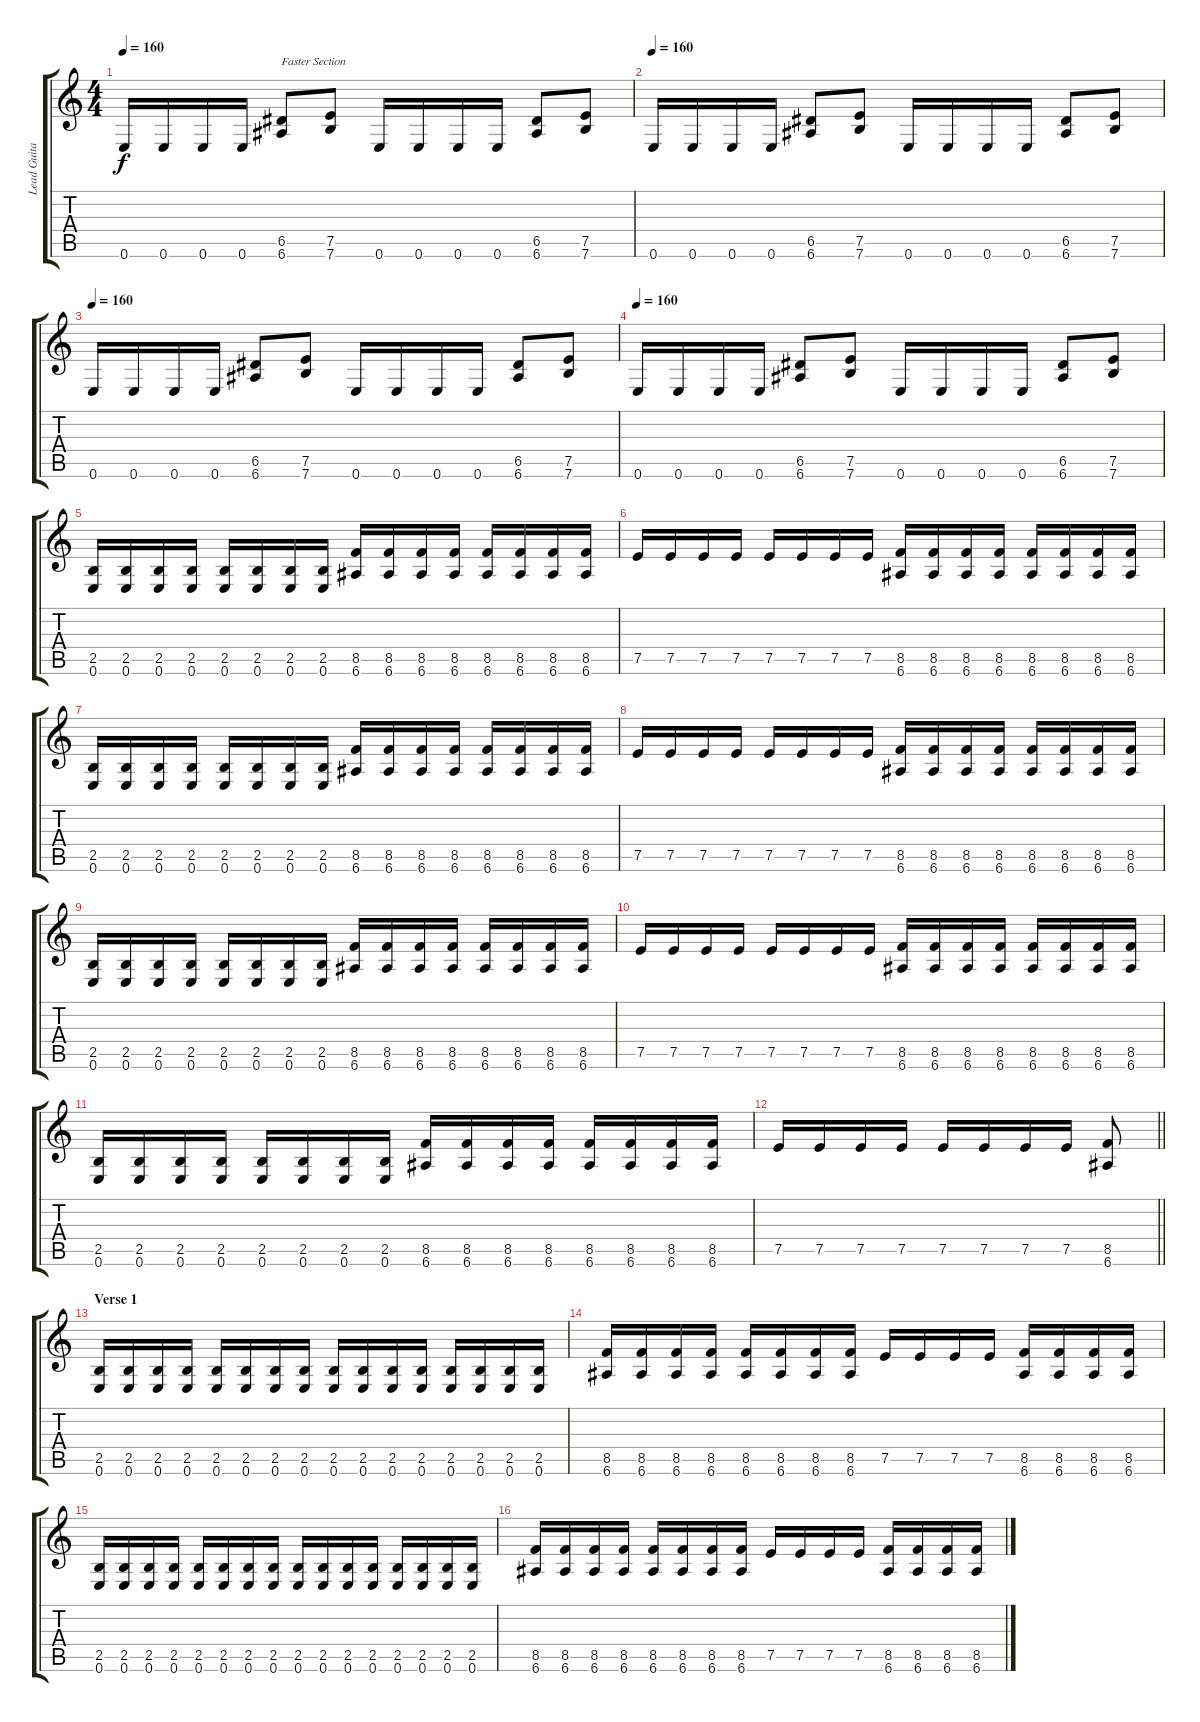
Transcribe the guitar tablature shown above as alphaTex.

\track ("Lead Guitar" "Lead Guita") {instrument distortionguitar}
\staff {score tabs}
\tuning (E4 B3 G3 D3 A2 E2) {hide}
\ts (4 4)
\tempo 160
\clef g2
\ks c
0.6.16{dy f} 0.6.16 0.6.16 0.6.16 (6.5 6.6).8{txt "Faster Section"} (7.5 7.6).8 0.6.16 0.6.16 0.6.16 0.6.16 (6.5 6.6).8 (7.5 7.6).8 |
\tempo 160
0.6.16 0.6.16 0.6.16 0.6.16 (6.5 6.6).8 (7.5 7.6).8 0.6.16 0.6.16 0.6.16 0.6.16 (6.5 6.6).8 (7.5 7.6).8 |
\tempo 160
0.6.16 0.6.16 0.6.16 0.6.16 (6.5 6.6).8 (7.5 7.6).8 0.6.16 0.6.16 0.6.16 0.6.16 (6.5 6.6).8 (7.5 7.6).8 |
\tempo 160
0.6.16 0.6.16 0.6.16 0.6.16 (6.5 6.6).8 (7.5 7.6).8 0.6.16 0.6.16 0.6.16 0.6.16 (6.5 6.6).8 (7.5 7.6).8 |
(2.5 0.6).16 (2.5 0.6).16 (2.5 0.6).16 (2.5 0.6).16 (2.5 0.6).16 (2.5 0.6).16 (2.5 0.6).16 (2.5 0.6).16 (8.5 6.6).16 (8.5 6.6).16 (8.5 6.6).16 (8.5 6.6).16 (8.5 6.6).16 (8.5 6.6).16 (8.5 6.6).16 (8.5 6.6).16 |
7.5.16 7.5.16 7.5.16 7.5.16 7.5.16 7.5.16 7.5.16 7.5.16 (8.5 6.6).16 (8.5 6.6).16 (8.5 6.6).16 (8.5 6.6).16 (8.5 6.6).16 (8.5 6.6).16 (8.5 6.6).16 (8.5 6.6).16 |
(2.5 0.6).16 (2.5 0.6).16 (2.5 0.6).16 (2.5 0.6).16 (2.5 0.6).16 (2.5 0.6).16 (2.5 0.6).16 (2.5 0.6).16 (8.5 6.6).16 (8.5 6.6).16 (8.5 6.6).16 (8.5 6.6).16 (8.5 6.6).16 (8.5 6.6).16 (8.5 6.6).16 (8.5 6.6).16 |
7.5.16 7.5.16 7.5.16 7.5.16 7.5.16 7.5.16 7.5.16 7.5.16 (8.5 6.6).16 (8.5 6.6).16 (8.5 6.6).16 (8.5 6.6).16 (8.5 6.6).16 (8.5 6.6).16 (8.5 6.6).16 (8.5 6.6).16 |
(2.5 0.6).16 (2.5 0.6).16 (2.5 0.6).16 (2.5 0.6).16 (2.5 0.6).16 (2.5 0.6).16 (2.5 0.6).16 (2.5 0.6).16 (8.5 6.6).16 (8.5 6.6).16 (8.5 6.6).16 (8.5 6.6).16 (8.5 6.6).16 (8.5 6.6).16 (8.5 6.6).16 (8.5 6.6).16 |
7.5.16 7.5.16 7.5.16 7.5.16 7.5.16 7.5.16 7.5.16 7.5.16 (8.5 6.6).16 (8.5 6.6).16 (8.5 6.6).16 (8.5 6.6).16 (8.5 6.6).16 (8.5 6.6).16 (8.5 6.6).16 (8.5 6.6).16 |
(2.5 0.6).16 (2.5 0.6).16 (2.5 0.6).16 (2.5 0.6).16 (2.5 0.6).16 (2.5 0.6).16 (2.5 0.6).16 (2.5 0.6).16 (8.5 6.6).16 (8.5 6.6).16 (8.5 6.6).16 (8.5 6.6).16 (8.5 6.6).16 (8.5 6.6).16 (8.5 6.6).16 (8.5 6.6).16 |
\barLineRight lightlight
7.5.16 7.5.16 7.5.16 7.5.16 7.5.16 7.5.16 7.5.16 7.5.16 (8.5 6.6).8 |
\section ("" "Verse 1")
(2.5 0.6).16 (2.5 0.6).16 (2.5 0.6).16 (2.5 0.6).16 (2.5 0.6).16 (2.5 0.6).16 (2.5 0.6).16 (2.5 0.6).16 (2.5 0.6).16 (2.5 0.6).16 (2.5 0.6).16 (2.5 0.6).16 (2.5 0.6).16 (2.5 0.6).16 (2.5 0.6).16 (2.5 0.6).16 |
(8.5 6.6).16 (8.5 6.6).16 (8.5 6.6).16 (8.5 6.6).16 (8.5 6.6).16 (8.5 6.6).16 (8.5 6.6).16 (8.5 6.6).16 7.5.16 7.5.16 7.5.16 7.5.16 (8.5 6.6).16 (8.5 6.6).16 (8.5 6.6).16 (8.5 6.6).16 |
(2.5 0.6).16 (2.5 0.6).16 (2.5 0.6).16 (2.5 0.6).16 (2.5 0.6).16 (2.5 0.6).16 (2.5 0.6).16 (2.5 0.6).16 (2.5 0.6).16 (2.5 0.6).16 (2.5 0.6).16 (2.5 0.6).16 (2.5 0.6).16 (2.5 0.6).16 (2.5 0.6).16 (2.5 0.6).16 |
(8.5 6.6).16 (8.5 6.6).16 (8.5 6.6).16 (8.5 6.6).16 (8.5 6.6).16 (8.5 6.6).16 (8.5 6.6).16 (8.5 6.6).16 7.5.16 7.5.16 7.5.16 7.5.16 (8.5 6.6).16 (8.5 6.6).16 (8.5 6.6).16 (8.5 6.6).16
